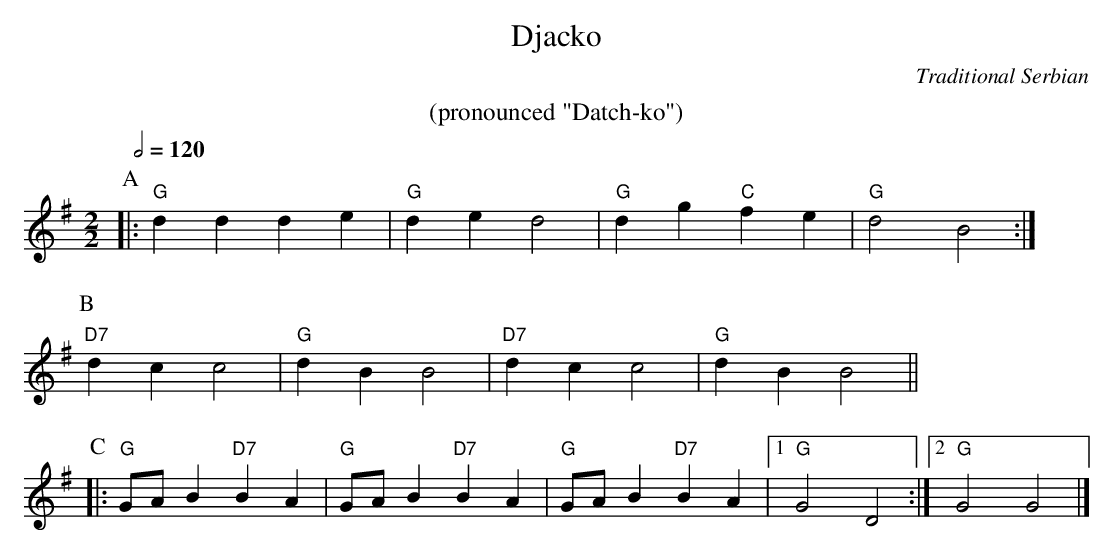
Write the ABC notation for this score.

X:1
T:Djacko
O:Traditional Serbian
Q:1/2=120
M:2/2
L:1/4
K:G
%%center (pronounced "Datch-ko")
P:A
|: "G"dd de | "G"de d2 | "G"dg "C"fe | "G"d2 B2 :|
P:B
"D7"dc c2 | "G"dB B2 | "D7"dc c2 | "G"dB B2 ||
P:C
|: "G"G/A/B "D7"BA | "G"G/A/B "D7"BA | "G"G/A/B "D7"BA |1 "G"G2 D2 :|2 "G"G2 G2 |]
